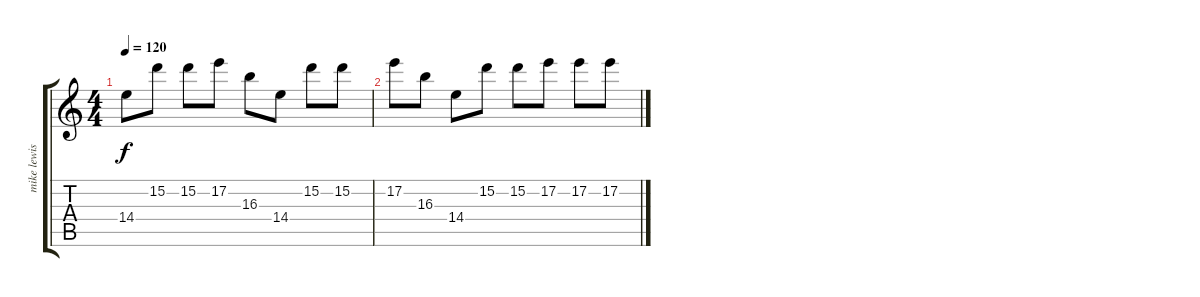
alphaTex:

\track ("mike lewis" "mike lewis") {instrument overdrivenguitar}
\staff {score tabs}
\tuning (E4 B3 G3 D3 A2 D2) {hide}
\ts (4 4)
\tempo 120
\clef g2
\ks c
14.4.8{dy f} 15.2.8 15.2.8 17.2.8 16.3.8 14.4.8 15.2.8 15.2.8 |
17.2.8 16.3.8 14.4.8 15.2.8 15.2.8 17.2.8 17.2.8 17.2.8
